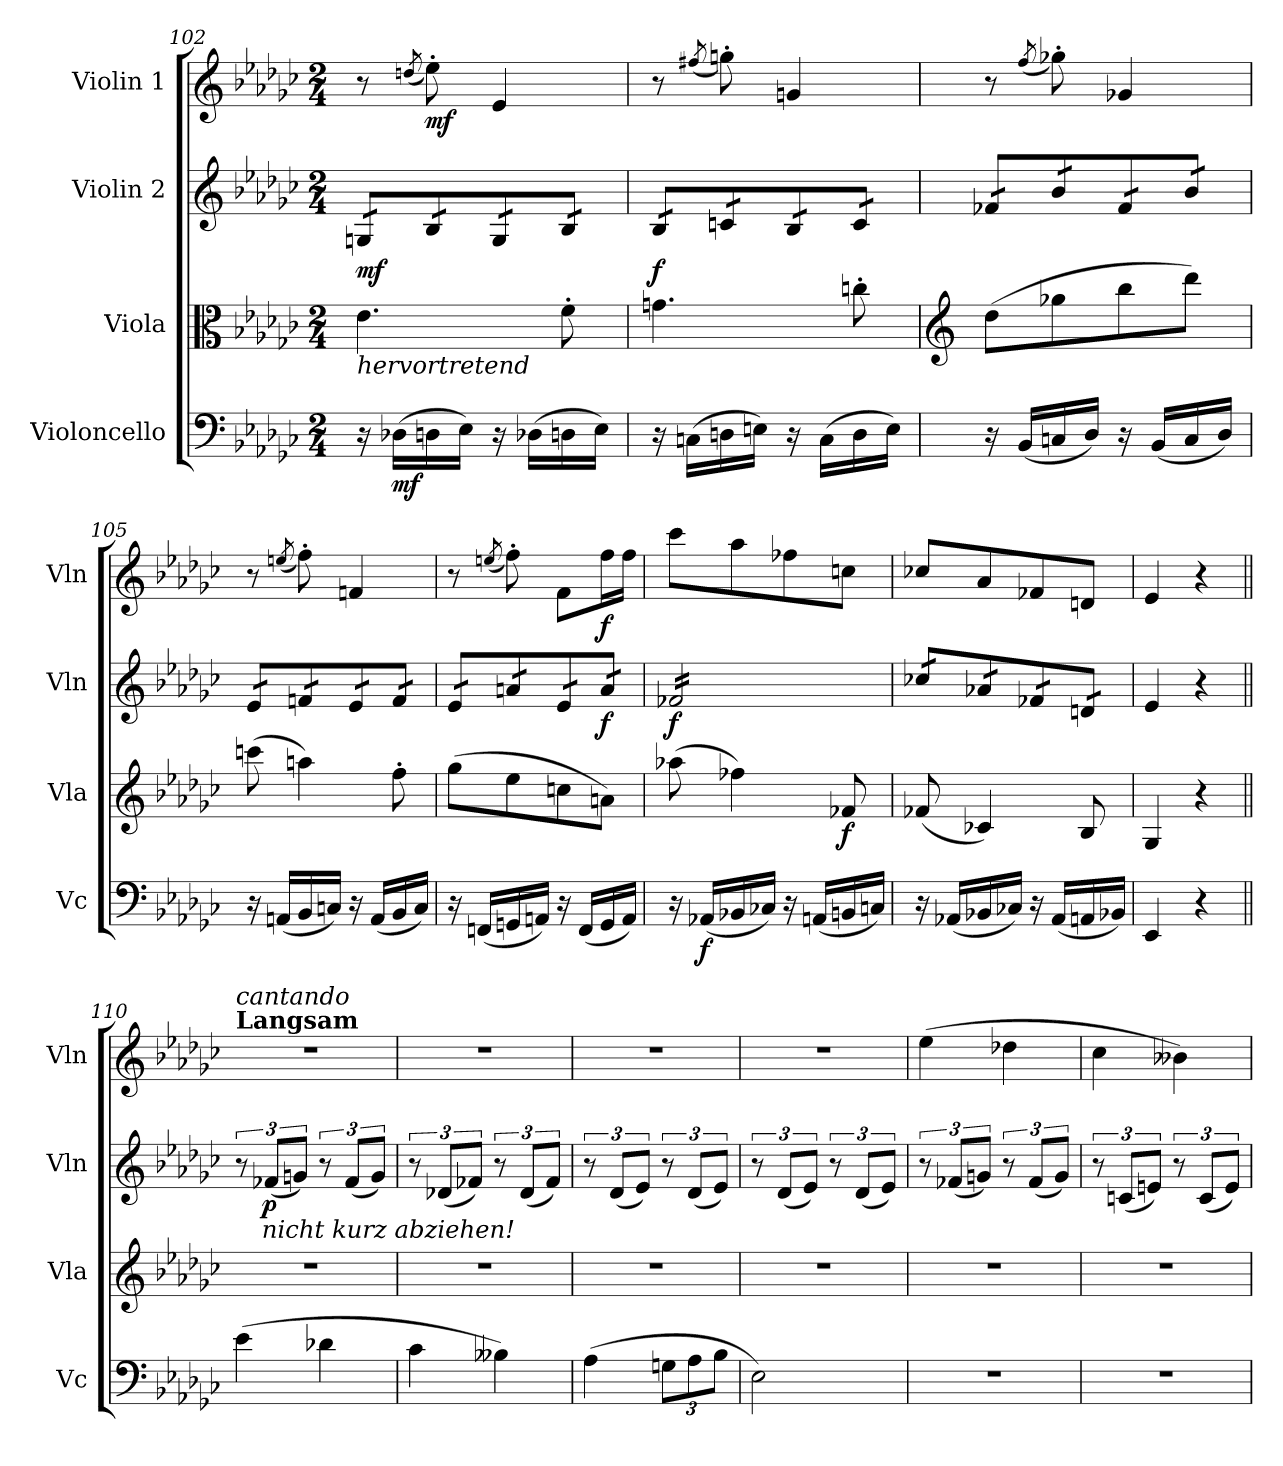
**kern	**dynam	**kern	**dynam	**kern	**dynam	**kern	**dynam
*part4	*part4	*part3	*part3	*part2	*part2	*part1	*part1
*staff4	*staff4	*staff3	*staff3	*staff2	*staff2	*staff1	*staff1
*I"Violoncello	*	*I"Viola	*	*I"Violin 2	*	*I"Violin 1	*
*I'Vc	*	*I'Vla	*	*I'Vln	*	*I'Vln	*
*clefF4	*	*clefC3	*	*clefG2	*	*clefG2	*
*k[b-e-a-d-g-c-]	*	*k[b-e-a-d-g-c-]	*	*k[b-e-a-d-g-c-]	*	*k[b-e-a-d-g-c-]	*
*M2/4	*	*M2/4	*	*M2/4	*	*M2/4	*
=102	=102	=102	=102	=102	=102	=102	=102
!	!	!LO:TX:b:i:t=hervortretend	!	!	!	!	!
!	!	!	!	!	!LO:DY:b	!	!
*	*	*	*	*tremolo	*	*	*
16r	.	4.e-\	.	16Gn/LL	mf	8r	.
!	!LO:DY:b	!	!	!	!	!	!
(16D-X\LL	mf	.	.	16Gn/	.	.	.
.	.	.	.	.	.	(8qddn/	.
!	!	!	!	!	!	!	!LO:DY:b
16Dn\	.	.	.	16B-/	.	8ee-'\)	mf
16E-\JJ)	.	.	.	16B-/	.	.	.
16r	.	.	.	16G/	.	4e-/	.
(16D-X\LL	.	.	.	16G/	.	.	.
16Dn\	.	8f'\	.	16B-/	.	.	.
16E-\JJ)	.	.	.	16B-/JJ	.	.	.
!!LO:LB:g=z
=103	=103	=103	=103	=103	=103	=103	=103
!	!	!	!	!	!LO:DY:b	!	!
16r	.	4.gn\	.	16B-/LL	f	8r	.
(16Cn\LL	.	.	.	16B-/	.	.	.
.	.	.	.	.	.	(8qff#X/	.
16Dn\	.	.	.	16cn/	.	8ggn'\)	.
16En\JJ)	.	.	.	16cn/	.	.	.
16r	.	.	.	16B-/	.	4gn/	.
(16C\LL	.	.	.	16B-/	.	.	.
16D\	.	8ccn'\	.	16c/	.	.	.
16E\JJ)	.	.	.	16c/JJ	.	.	.
=104	=104	=104	=104	=104	=104	=104	=104
*	*	*clefG2	*	*	*	*	*
16r	.	(8dd-\L	.	16f-X/LL	.	8r	.
(16BB-/LL	.	.	.	16f-X/	.	.	.
.	.	.	.	.	.	(8qff/	.
16Cn/	.	8gg-X\	.	16b-/	.	8gg-X'\)	.
16D-/JJ)	.	.	.	16b-/	.	.	.
16r	.	8bb-\	.	16f-/	.	4g-X/	.
(16BB-/LL	.	.	.	16f-/	.	.	.
16C/	.	8ddd-\J)	.	16b-/	.	.	.
16D-/JJ)	.	.	.	16b-/JJ	.	.	.
=105	=105	=105	=105	=105	=105	=105	=105
16r	.	(8cccn\	.	16e-/LL	.	8r	.
(16AAn/LL	.	.	.	16e-/	.	.	.
.	.	.	.	.	.	(8qeen/	.
16BB-/	.	4aan\)	.	16fn/	.	8ff'\)	.
16Cn/JJ)	.	.	.	16fn/	.	.	.
16r	.	.	.	16e-/	.	4fn/	.
(16AA/LL	.	.	.	16e-/	.	.	.
16BB-/	.	8ff'\	.	16f/	.	.	.
16C/JJ)	.	.	.	16f/JJ	.	.	.
=106	=106	=106	=106	=106	=106	=106	=106
16r	.	(8gg-\L	.	16e-/LL	.	8r	.
(16FFn/LL	.	.	.	16e-/	.	.	.
.	.	.	.	.	.	(8qeen/	.
16GGn/	.	8ee-\	.	16an/	.	8ff'\)	.
16AAn/JJ)	.	.	.	16an/	.	.	.
16r	.	8ccn\	.	16e-/	.	8f\L	.
(16FF/LL	.	.	.	16e-/	.	.	.
!	!	!	!	!	!LO:DY:b	!	!LO:DY:b
16GG/	.	8an\J)	.	16a/	f	16ff\L	f
16AA/JJ)	.	.	.	16a/JJ	.	16ff\JJ	.
=107	=107	=107	=107	=107	=107	=107	=107
!	!	!	!	!	!LO:DY:b	!	!
16r	.	(8aa-X\	.	16f-X/LL	f	8ccc-\L	.
!	!LO:DY:b	!	!	!	!	!	!
(16AA-X/LL	f	.	.	16f-X/	.	.	.
16BB-X/	.	4ff-X\)	.	16f-/	.	8aa-\	.
16C-X/JJ)	.	.	.	16f-/	.	.	.
16r	.	.	.	16f-/	.	8ff-X\	.
(16AAn/LL	.	.	.	16f-/	.	.	.
!	!	!	!LO:DY:b	!	!	!	!
16BBn/	.	8f-X/	f	16f-/	.	8ccn\J	.
16Cn/JJ)	.	.	.	16f-/JJ	.	.	.
!!LO:LB:g=z
=108	=108	=108	=108	=108	=108	=108	=108
16r	.	(8f-X/	.	16cc-X/LL	.	8cc-X/L	.
(16AA-X/LL	.	.	.	16cc-X/	.	.	.
16BB-X/	.	4c-X/)	.	16a-X/	.	8a-/	.
16C-X/JJ)	.	.	.	16a-X/	.	.	.
16r	.	.	.	16f-X/	.	8f-X/	.
(16AA-/LL	.	.	.	16f-X/	.	.	.
16AAn/	.	8B-/	.	16dn/	.	8dn/J	.
16BB-X/JJ)	.	.	.	16dn/JJ	.	.	.
*	*	*	*	*Xtremolo	*	*	*
=109	=109	=109	=109	=109	=109	=109	=109
4EE-/	.	4G-/	.	4e-/	.	4e-/	.
4r	.	4r	.	4r	.	4r	.
=110||	=110||	=110||	=110||	=110||	=110||	=110||	=110||
!	!	!	!	!	!	!LO:TX:a:B:t=Langsam	!
!	!	!	!	!	!	!LO:TX:a:i:t=cantando	!
!	!LO:DY:b	!	!	!	!	!	!
!	!LO:DY:n=1:b	!	!	!	!	!	!
(4e-\	p other-dynamics	2r	.	12r	.	2r	.
!	!	!	!	!LO:TX:b:i:t=nicht kurz abziehen!	!	!	!
!	!	!	!	!	!LO:DY:b	!	!
.	.	.	.	(12f-X/L	p	.	.
.	.	.	.	12gn/J)	.	.	.
4d-X\	.	.	.	12r	.	.	.
.	.	.	.	(12f-/L	.	.	.
.	.	.	.	12g/J)	.	.	.
=111	=111	=111	=111	=111	=111	=111	=111
4c-\	.	2r	.	12r	.	2r	.
.	.	.	.	(12d-X/L	.	.	.
.	.	.	.	12f-X/J)	.	.	.
4B--X\)	.	.	.	12r	.	.	.
.	.	.	.	(12d-/L	.	.	.
.	.	.	.	12f-/J)	.	.	.
=112	=112	=112	=112	=112	=112	=112	=112
(4A-\	.	2r	.	12r	.	2r	.
.	.	.	.	(12d-/L	.	.	.
.	.	.	.	12e-/J)	.	.	.
*Xbrackettup	*	*	*	*	*	*	*
12Gn\L	.	.	.	12r	.	.	.
12A-\	.	.	.	(12d-/L	.	.	.
12B-\J	.	.	.	12e-/J)	.	.	.
=113	=113	=113	=113	=113	=113	=113	=113
2E-\)	.	2r	.	12r	.	2r	.
.	.	.	.	(12d-/L	.	.	.
.	.	.	.	12e-/J)	.	.	.
.	.	.	.	12r	.	.	.
.	.	.	.	(12d-/L	.	.	.
.	.	.	.	12e-/J)	.	.	.
=114	=114	=114	=114	=114	=114	=114	=114
!	!	!	!	!	!	!	!LO:DY:b
!	!	!	!	!	!	!	!LO:DY:n=1:b
2r	.	2r	.	12r	.	(4ee-\	p other-dynamics
.	.	.	.	(12f-X/L	.	.	.
.	.	.	.	12gn/J)	.	.	.
.	.	.	.	12r	.	4dd-X\	.
.	.	.	.	(12f-/L	.	.	.
.	.	.	.	12g/J)	.	.	.
!!LO:LB:g=z
=115	=115	=115	=115	=115	=115	=115	=115
2r	.	2r	.	12r	.	4cc-\	.
.	.	.	.	(12cn/L	.	.	.
.	.	.	.	12en/J)	.	.	.
.	.	.	.	12r	.	4b--X\)	.
.	.	.	.	(12c/L	.	.	.
.	.	.	.	12e/J)	.	.	.
=	=	=	=	=	=	=	=
*-	*-	*-	*-	*-	*-	*-	*-
